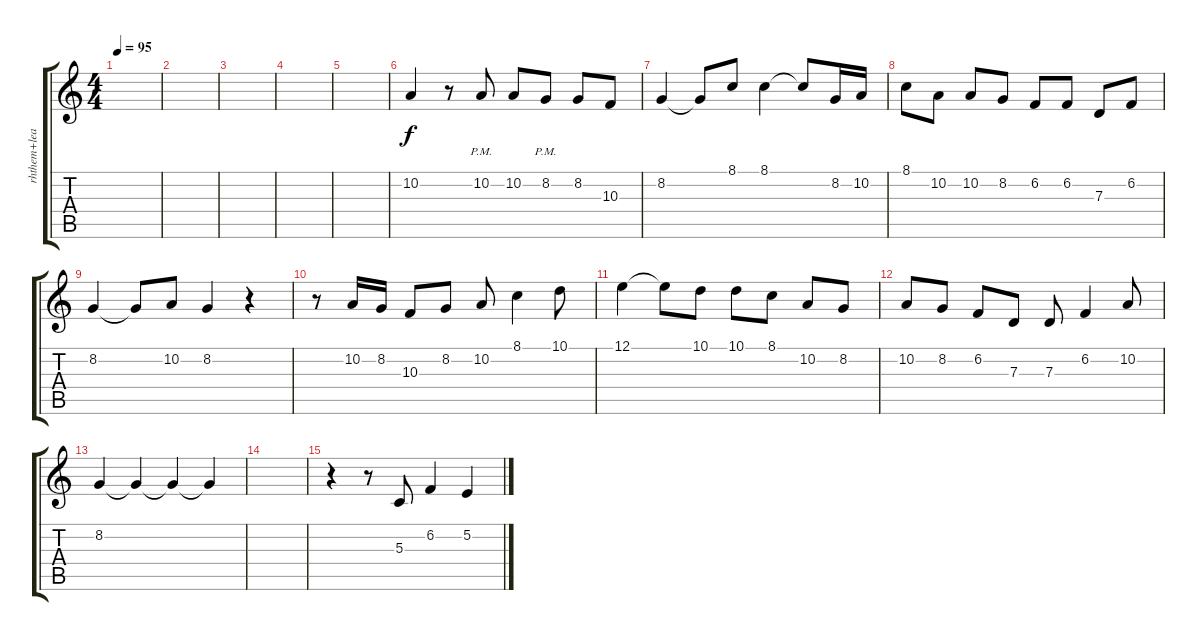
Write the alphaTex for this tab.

\track ("rhthem+lead" "rhthem+lea") {instrument acousticgrandpiano}
\staff {score tabs}
\tuning (E4 B3 G3 D3 A2 E2) {hide}
\ts (4 4)
\tempo 95
\clef g2
\ks c
|
|
|
|
|
10.2.4{volume 6 instrument harmonica} r.8 10.2{pm}.8 10.2.8 8.2{pm}.8 8.2.8 10.3.8 |
8.2.4 8.2{t}.8 8.1.8 8.1.4 8.1{t}.8 8.2.16 10.2.16 |
8.1.8 10.2.8 10.2.8 8.2.8 6.2.8 6.2.8 7.3.8 6.2.8 |
8.2.4 8.2{t}.8 10.2.8 8.2.4 r.4 |
r.8 10.2.16 8.2.16 10.3.8 8.2.8 10.2.8 8.1.4 10.1.8 |
12.1.4 12.1{t}.8 10.1.8 10.1.8 8.1.8 10.2.8 8.2.8 |
10.2.8 8.2.8 6.2.8 7.3.8 7.3.8 6.2.4 10.2.8 |
8.2.4{volume 13} 8.2{t}.4 8.2{t}.4 8.2{t}.4 |
|
r.4{instrument acousticgrandpiano} r.8 5.3.8 6.2.4 5.2.4
